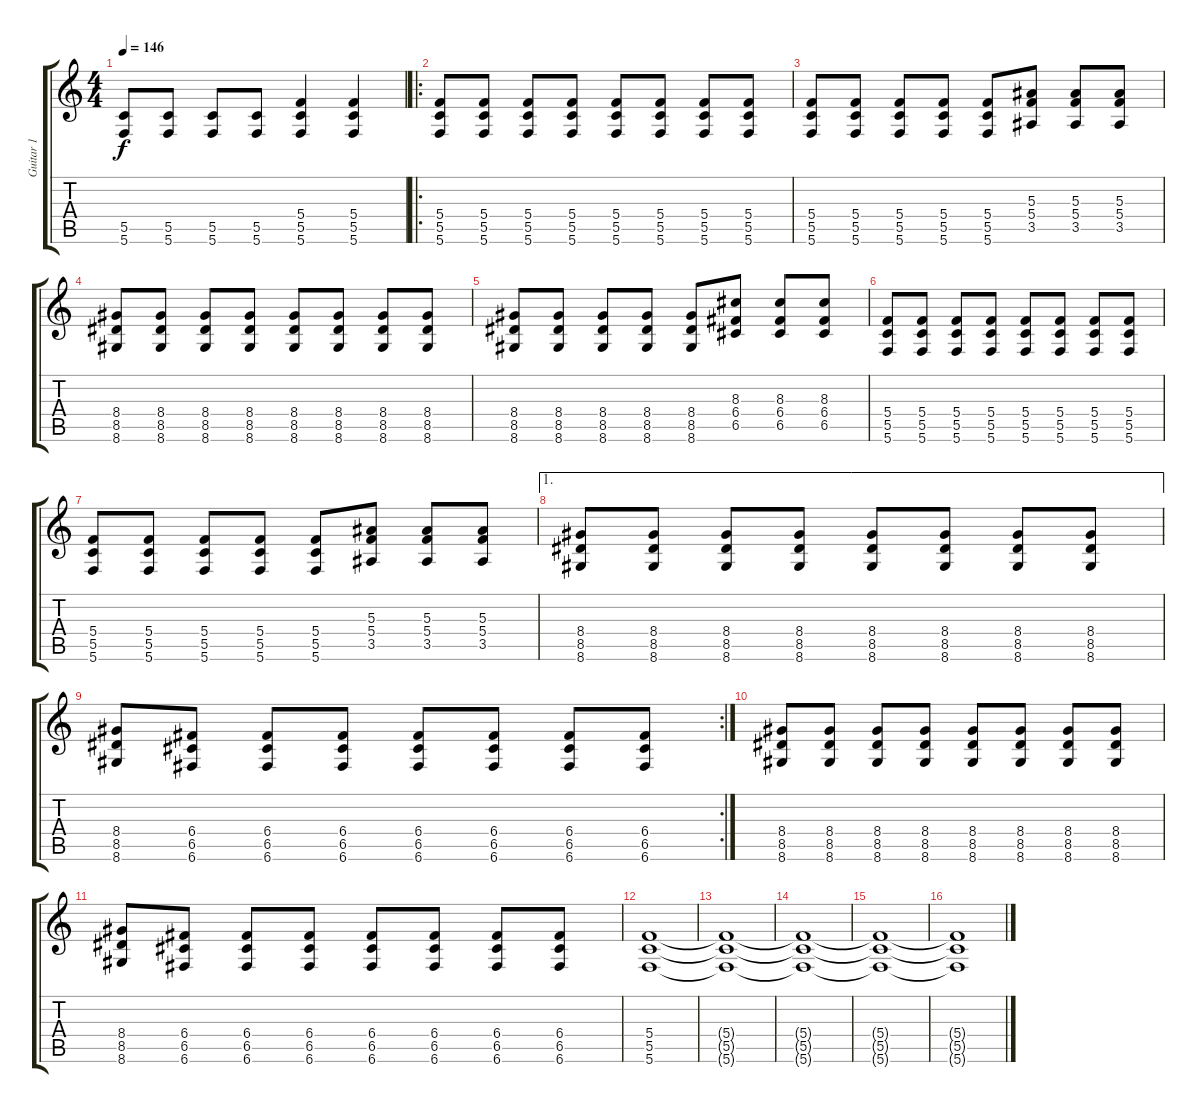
\track ("Guitar 1" "Guitar 1") {instrument distortionguitar}
\staff {score tabs}
\tuning (D4 A3 F3 C3 G2 C2) {hide}
\ts (4 4)
\tempo 146
\clef g2
\ks c
(5.5 5.6).8{dy f} (5.5 5.6).8 (5.5 5.6).8 (5.5 5.6).8 (5.4 5.5 5.6).4 (5.4 5.5 5.6).4 |
\ro
(5.4 5.5 5.6).8 (5.4 5.5 5.6).8 (5.4 5.5 5.6).8 (5.4 5.5 5.6).8 (5.4 5.5 5.6).8 (5.4 5.5 5.6).8 (5.4 5.5 5.6).8 (5.4 5.5 5.6).8 |
(5.4 5.5 5.6).8 (5.4 5.5 5.6).8 (5.4 5.5 5.6).8 (5.4 5.5 5.6).8 (5.4 5.5 5.6).8 (5.3 5.4 3.5).8 (5.3 5.4 3.5).8 (5.3 5.4 3.5).8 |
(8.4 8.5 8.6).8 (8.4 8.5 8.6).8 (8.4 8.5 8.6).8 (8.4 8.5 8.6).8 (8.4 8.5 8.6).8 (8.4 8.5 8.6).8 (8.4 8.5 8.6).8 (8.4 8.5 8.6).8 |
(8.4 8.5 8.6).8 (8.4 8.5 8.6).8 (8.4 8.5 8.6).8 (8.4 8.5 8.6).8 (8.4 8.5 8.6).8 (8.3 6.4 6.5).8 (8.3 6.4 6.5).8 (8.3 6.4 6.5).8 |
(5.4 5.5 5.6).8 (5.4 5.5 5.6).8 (5.4 5.5 5.6).8 (5.4 5.5 5.6).8 (5.4 5.5 5.6).8 (5.4 5.5 5.6).8 (5.4 5.5 5.6).8 (5.4 5.5 5.6).8 |
(5.4 5.5 5.6).8 (5.4 5.5 5.6).8 (5.4 5.5 5.6).8 (5.4 5.5 5.6).8 (5.4 5.5 5.6).8 (5.3 5.4 3.5).8 (5.3 5.4 3.5).8 (5.3 5.4 3.5).8 |
\ae 1
(8.4 8.5 8.6).8 (8.4 8.5 8.6).8 (8.4 8.5 8.6).8 (8.4 8.5 8.6).8 (8.4 8.5 8.6).8 (8.4 8.5 8.6).8 (8.4 8.5 8.6).8 (8.4 8.5 8.6).8 |
\rc 2
(8.4 8.5 8.6).8 (6.4 6.5 6.6).8 (6.4 6.5 6.6).8 (6.4 6.5 6.6).8 (6.4 6.5 6.6).8 (6.4 6.5 6.6).8 (6.4 6.5 6.6).8 (6.4 6.5 6.6).8 |
(8.4 8.5 8.6).8 (8.4 8.5 8.6).8 (8.4 8.5 8.6).8 (8.4 8.5 8.6).8 (8.4 8.5 8.6).8 (8.4 8.5 8.6).8 (8.4 8.5 8.6).8 (8.4 8.5 8.6).8 |
(8.4 8.5 8.6).8 (6.4 6.5 6.6).8 (6.4 6.5 6.6).8 (6.4 6.5 6.6).8 (6.4 6.5 6.6).8 (6.4 6.5 6.6).8 (6.4 6.5 6.6).8 (6.4 6.5 6.6).8 |
(5.4 5.5 5.6).1{volume 0} |
(5.4{t} 5.5{t} 5.6{t}).1 |
(5.4{t} 5.5{t} 5.6{t}).1 |
(5.4{t} 5.5{t} 5.6{t}).1 |
(5.4{t} 5.5{t} 5.6{t}).1
